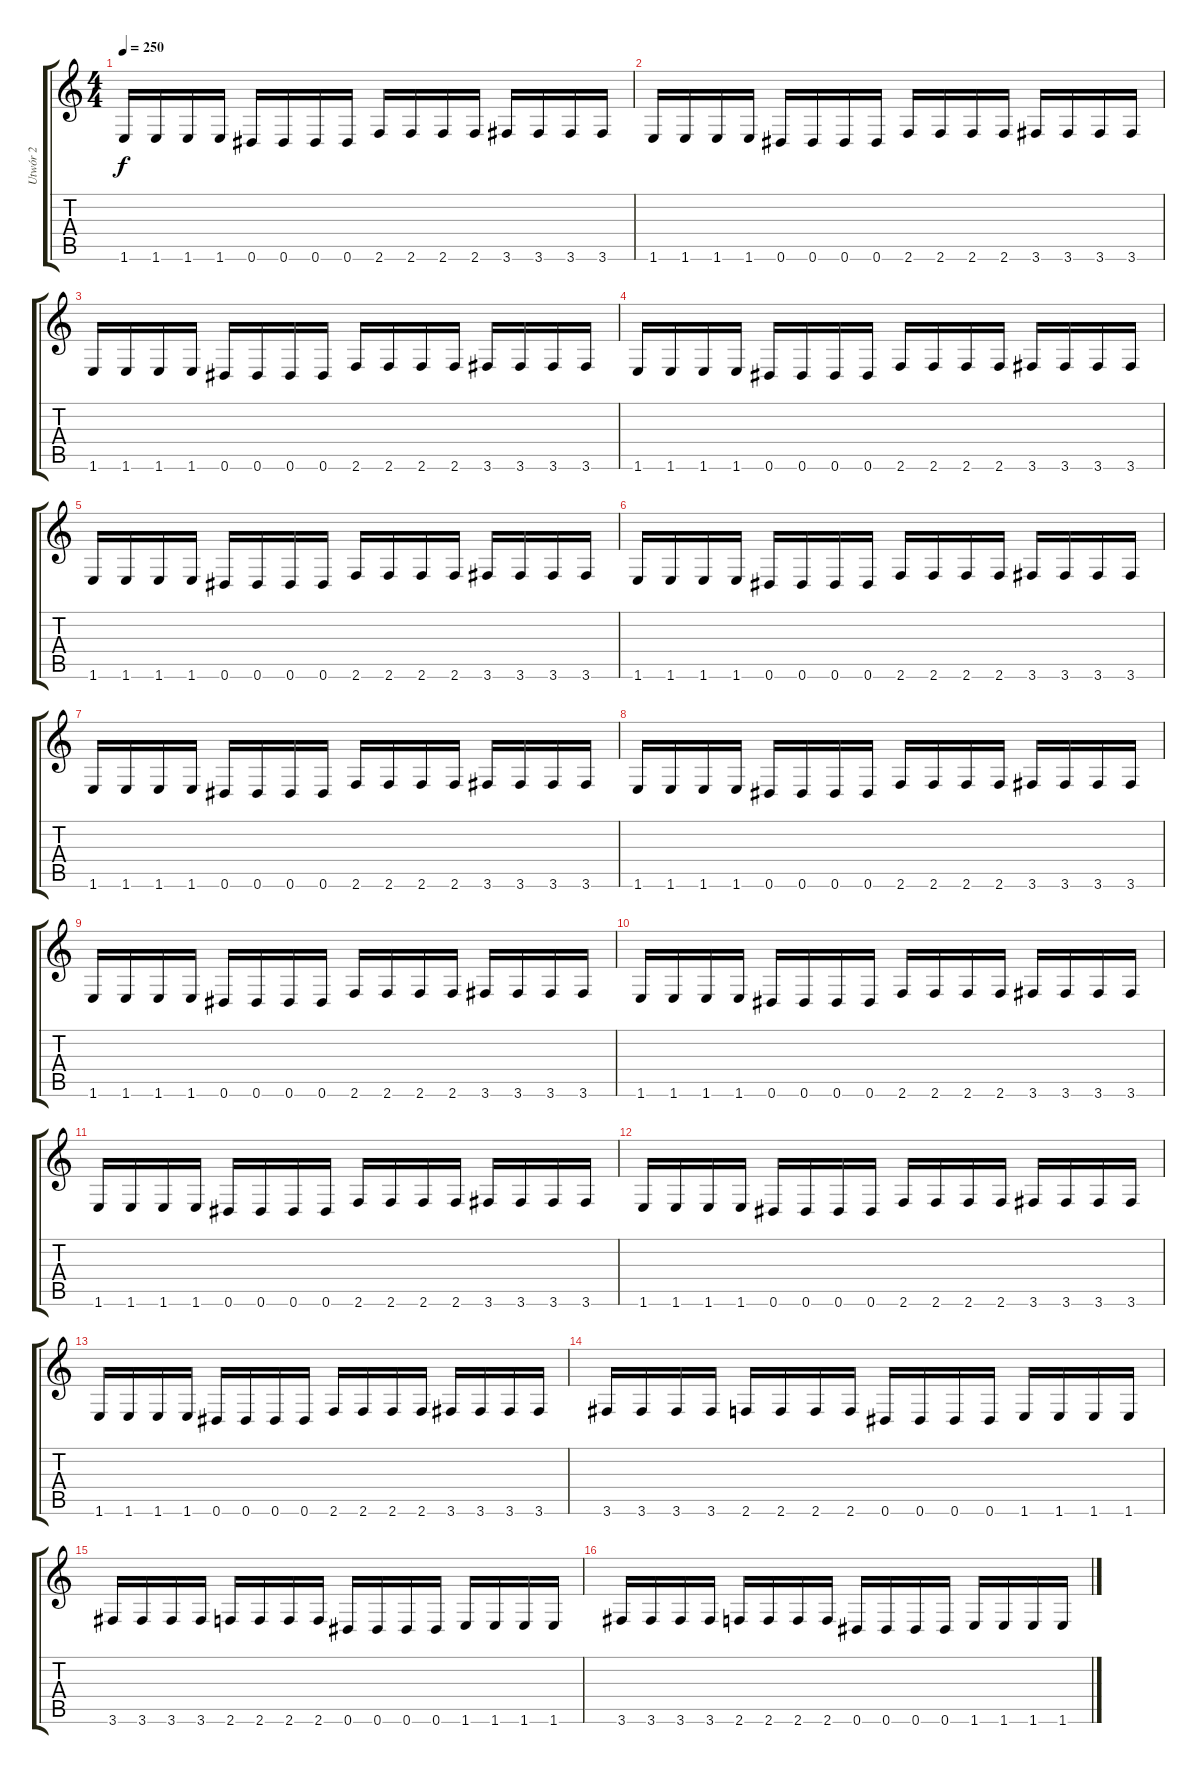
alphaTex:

\track ("Utwór 2" "Utwór 2") {instrument overdrivenguitar}
\staff {score tabs}
\tuning (Eb4 Bb3 Gb3 Db3 Ab2 Eb2) {hide}
\ts (4 4)
\tempo 250
\clef g2
\ks c
1.6.16{dy f} 1.6.16 1.6.16 1.6.16 0.6.16 0.6.16 0.6.16 0.6.16 2.6.16 2.6.16 2.6.16 2.6.16 3.6.16 3.6.16 3.6.16 3.6.16 |
1.6.16 1.6.16 1.6.16 1.6.16 0.6.16 0.6.16 0.6.16 0.6.16 2.6.16 2.6.16 2.6.16 2.6.16 3.6.16 3.6.16 3.6.16 3.6.16 |
1.6.16 1.6.16 1.6.16 1.6.16 0.6.16 0.6.16 0.6.16 0.6.16 2.6.16 2.6.16 2.6.16 2.6.16 3.6.16 3.6.16 3.6.16 3.6.16 |
1.6.16 1.6.16 1.6.16 1.6.16 0.6.16 0.6.16 0.6.16 0.6.16 2.6.16 2.6.16 2.6.16 2.6.16 3.6.16 3.6.16 3.6.16 3.6.16 |
1.6.16 1.6.16 1.6.16 1.6.16 0.6.16 0.6.16 0.6.16 0.6.16 2.6.16 2.6.16 2.6.16 2.6.16 3.6.16 3.6.16 3.6.16 3.6.16 |
1.6.16 1.6.16 1.6.16 1.6.16 0.6.16 0.6.16 0.6.16 0.6.16 2.6.16 2.6.16 2.6.16 2.6.16 3.6.16 3.6.16 3.6.16 3.6.16 |
1.6.16 1.6.16 1.6.16 1.6.16 0.6.16 0.6.16 0.6.16 0.6.16 2.6.16 2.6.16 2.6.16 2.6.16 3.6.16 3.6.16 3.6.16 3.6.16 |
1.6.16 1.6.16 1.6.16 1.6.16 0.6.16 0.6.16 0.6.16 0.6.16 2.6.16 2.6.16 2.6.16 2.6.16 3.6.16 3.6.16 3.6.16 3.6.16 |
1.6.16 1.6.16 1.6.16 1.6.16 0.6.16 0.6.16 0.6.16 0.6.16 2.6.16 2.6.16 2.6.16 2.6.16 3.6.16 3.6.16 3.6.16 3.6.16 |
1.6.16 1.6.16 1.6.16 1.6.16 0.6.16 0.6.16 0.6.16 0.6.16 2.6.16 2.6.16 2.6.16 2.6.16 3.6.16 3.6.16 3.6.16 3.6.16 |
1.6.16 1.6.16 1.6.16 1.6.16 0.6.16 0.6.16 0.6.16 0.6.16 2.6.16 2.6.16 2.6.16 2.6.16 3.6.16 3.6.16 3.6.16 3.6.16 |
1.6.16 1.6.16 1.6.16 1.6.16 0.6.16 0.6.16 0.6.16 0.6.16 2.6.16 2.6.16 2.6.16 2.6.16 3.6.16 3.6.16 3.6.16 3.6.16 |
1.6.16 1.6.16 1.6.16 1.6.16 0.6.16 0.6.16 0.6.16 0.6.16 2.6.16 2.6.16 2.6.16 2.6.16 3.6.16 3.6.16 3.6.16 3.6.16 |
3.6.16 3.6.16 3.6.16 3.6.16 2.6.16 2.6.16 2.6.16 2.6.16 0.6.16 0.6.16 0.6.16 0.6.16 1.6.16 1.6.16 1.6.16 1.6.16 |
3.6.16 3.6.16 3.6.16 3.6.16 2.6.16 2.6.16 2.6.16 2.6.16 0.6.16 0.6.16 0.6.16 0.6.16 1.6.16 1.6.16 1.6.16 1.6.16 |
3.6.16 3.6.16 3.6.16 3.6.16 2.6.16 2.6.16 2.6.16 2.6.16 0.6.16 0.6.16 0.6.16 0.6.16 1.6.16 1.6.16 1.6.16 1.6.16
